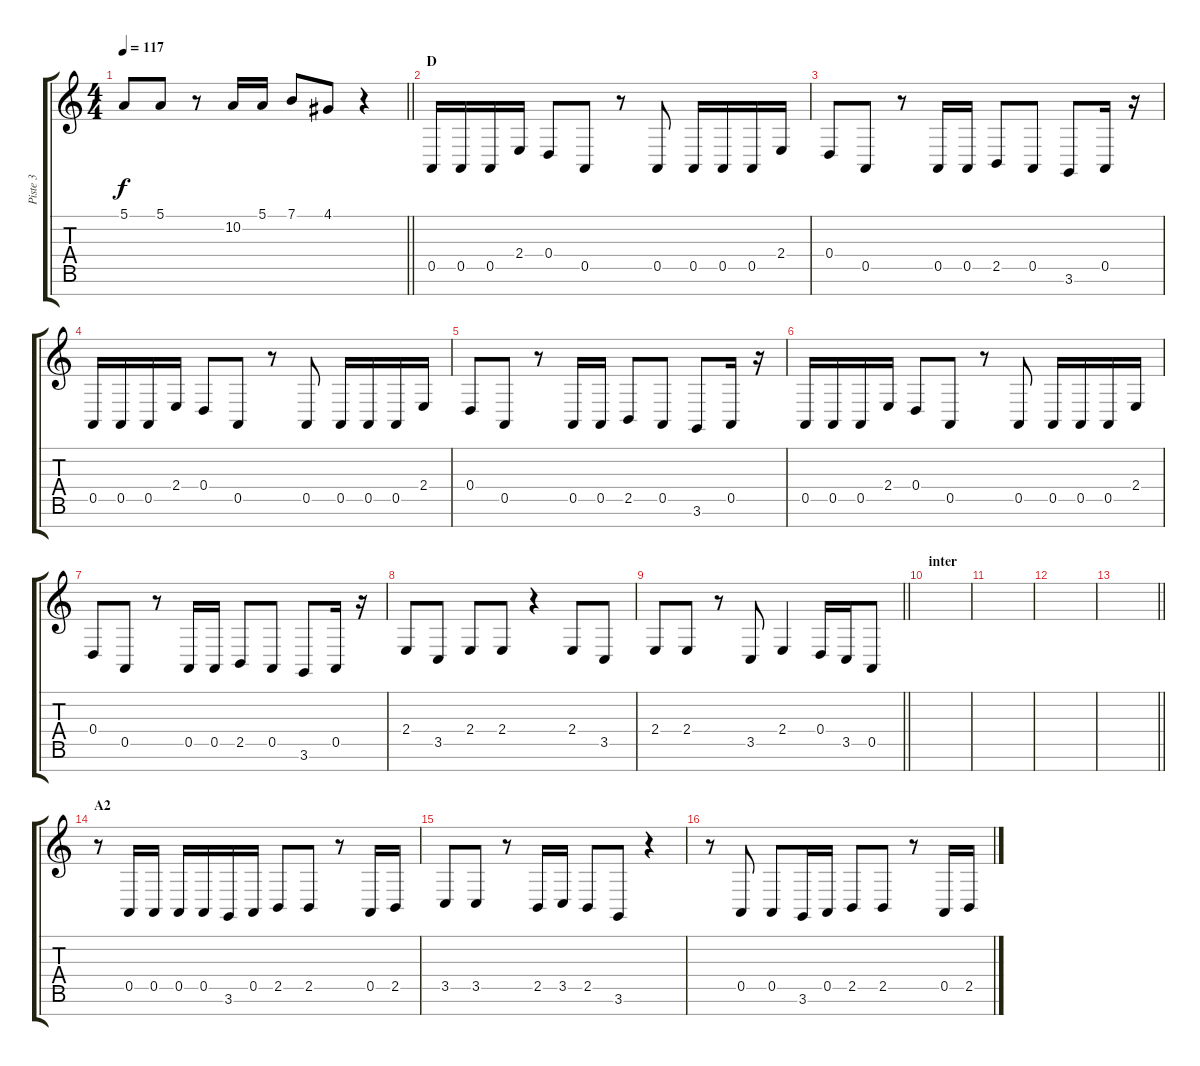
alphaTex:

\track ("Piste 3" "Piste 3") {instrument acousticgrandpiano}
\staff {score tabs}
\tuning (E4 B3 G3 D3 A2 E2 B1) {hide}
\ts (4 4)
\tempo 117
\clef g2
\barLineRight lightlight
\ks c
5.1.8{dy f} 5.1.8 r.8 10.2.16 5.1.16 7.1.8 4.1.8 r.4 |
\section ("" "D")
0.5.16 0.5.16 0.5.16 2.4.16 0.4.8 0.5.8 r.8 0.5.8 0.5.16 0.5.16 0.5.16 2.4.16 |
0.4.8 0.5.8 r.8 0.5.16 0.5.16 2.5.8 0.5.8 3.6.8 0.5.16 r.16 |
0.5.16 0.5.16 0.5.16 2.4.16 0.4.8 0.5.8 r.8 0.5.8 0.5.16 0.5.16 0.5.16 2.4.16 |
0.4.8 0.5.8 r.8 0.5.16 0.5.16 2.5.8 0.5.8 3.6.8 0.5.16 r.16 |
0.5.16 0.5.16 0.5.16 2.4.16 0.4.8 0.5.8 r.8 0.5.8 0.5.16 0.5.16 0.5.16 2.4.16 |
0.4.8 0.5.8 r.8 0.5.16 0.5.16 2.5.8 0.5.8 3.6.8 0.5.16 r.16 |
2.4.8 3.5.8 2.4.8 2.4.8 r.4 2.4.8 3.5.8 |
\barLineRight lightlight
2.4.8 2.4.8 r.8 3.5.8 2.4.4 0.4.16 3.5.16 0.5.8 |
\section ("" "inter")
|
|
|
\barLineRight lightlight
|
\section ("" "A2")
r.8 0.5.16 0.5.16 0.5.16 0.5.16 3.6.16 0.5.16 2.5.8 2.5.8 r.8 0.5.16 2.5.16 |
3.5.8 3.5.8 r.8 2.5.16 3.5.16 2.5.8 3.6.8 r.4 |
r.8 0.5.8 0.5.8 3.6.16 0.5.16 2.5.8 2.5.8 r.8 0.5.16 2.5.16
